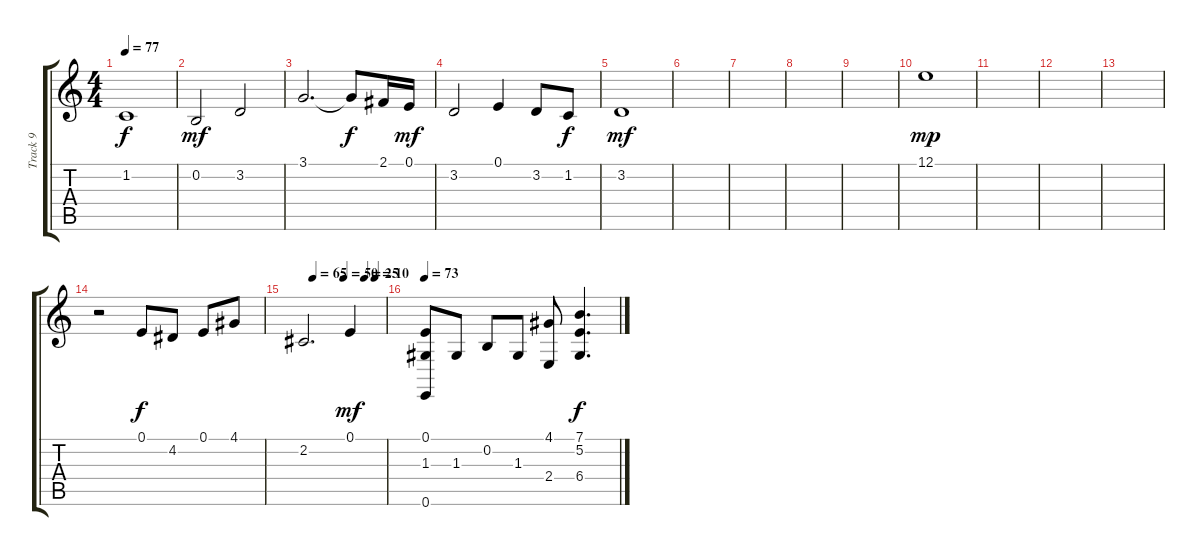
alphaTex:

\track ("Track 9" "Track 9") {instrument pad2warm}
\staff {score tabs}
\tuning (E4 B3 G3 D3 A2 E2) {hide}
\ts (4 4)
\tempo 77
\clef g2
\ks c
1.2.1{dy f} |
0.2.2{dy mf} 3.2.2 |
3.1.2{d} 3.1{t}.8{dy f} 2.1.16 0.1.16{dy mf} |
3.2.2 0.1.4 3.2.8 1.2.8{dy f} |
3.2.1{dy mf} |
|
|
|
|
12.1.1{dy mp instrument pad2warm} |
|
|
|
r.2 0.1.8{dy f} 4.2.8 0.1.8 4.1.8 |
\tempo (65 0.125)
\tempo (50 0.5)
\tempo (25 0.75)
\tempo (10 0.875)
2.2.2{d} 0.1.4{dy mf} |
\tempo 77
\tempo 73
(0.1 1.3 0.6).8{balance 14} 1.3.8 0.2.8 1.3.8 (4.1 2.4).8 (7.1 5.2 6.4).4{d dy f}
